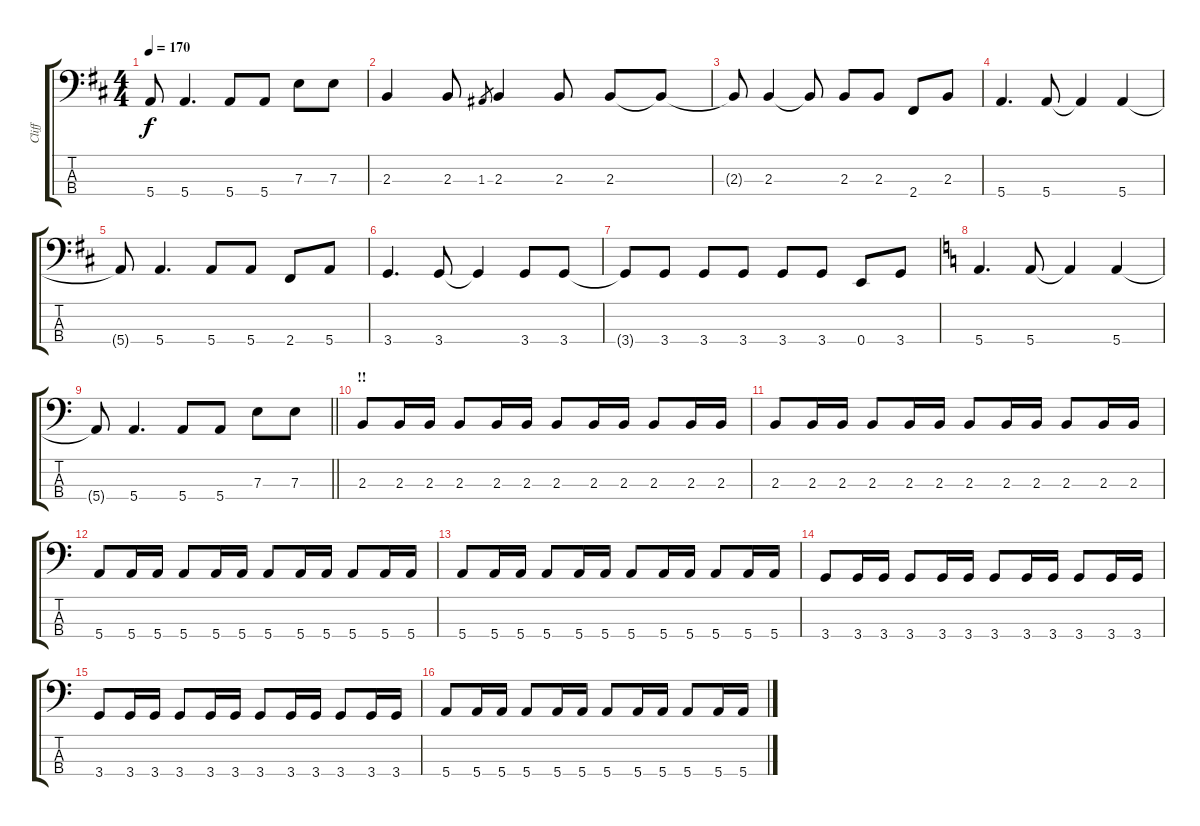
\track ("Cliff" "Cliff") {instrument electricbassfinger}
\staff {score tabs}
\tuning (G2 D2 A1 E1) {hide}
\ts (4 4)
\tempo 170
\clef f4
\ks bminor
5.4{t}.8{dy f} 5.4.4{d} 5.4.8 5.4.8 7.3.8 7.3.8 |
2.3.4 2.3.8 1.3.8{gr} 2.3.4 2.3.8 2.3.8 2.3{t}.8 |
2.3{t}.8 2.3.4 2.3{t}.8 2.3.8 2.3.8 2.4.8 2.3.8 |
5.4.4{d} 5.4.8 5.4{t}.4 5.4.4 |
5.4{t}.8 5.4.4{d} 5.4.8 5.4.8 2.4.8 5.4.8 |
3.4.4{d} 3.4.8 3.4{t}.4 3.4.8 3.4.8 |
3.4{t}.8 3.4.8 3.4.8 3.4.8 3.4.8 3.4.8 0.4.8 3.4.8 |
\ks c
5.4.4{d} 5.4.8 5.4{t}.4 5.4.4 |
\barLineRight lightlight
5.4{t}.8 5.4.4{d} 5.4.8 5.4.8 7.3.8 7.3.8 |
\section ("" "!!")
2.3.8 2.3.16 2.3.16 2.3.8 2.3.16 2.3.16 2.3.8 2.3.16 2.3.16 2.3.8 2.3.16 2.3.16 |
2.3.8 2.3.16 2.3.16 2.3.8 2.3.16 2.3.16 2.3.8 2.3.16 2.3.16 2.3.8 2.3.16 2.3.16 |
5.4.8 5.4.16 5.4.16 5.4.8 5.4.16 5.4.16 5.4.8 5.4.16 5.4.16 5.4.8 5.4.16 5.4.16 |
5.4.8 5.4.16 5.4.16 5.4.8 5.4.16 5.4.16 5.4.8 5.4.16 5.4.16 5.4.8 5.4.16 5.4.16 |
3.4.8 3.4.16 3.4.16 3.4.8 3.4.16 3.4.16 3.4.8 3.4.16 3.4.16 3.4.8 3.4.16 3.4.16 |
3.4.8 3.4.16 3.4.16 3.4.8 3.4.16 3.4.16 3.4.8 3.4.16 3.4.16 3.4.8 3.4.16 3.4.16 |
5.4.8 5.4.16 5.4.16 5.4.8 5.4.16 5.4.16 5.4.8 5.4.16 5.4.16 5.4.8 5.4.16 5.4.16
